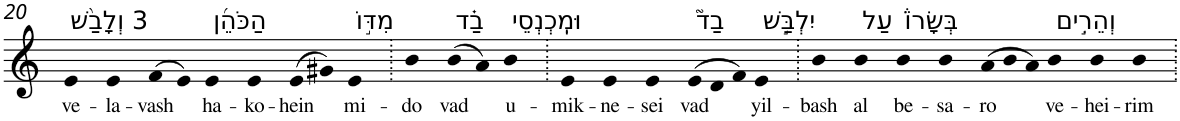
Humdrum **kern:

**kern	**text
*part1	*part1
*staff1	*staff1
*I"Piano	*
*I'Pno	*
!!LO:PB:g=z
*clefG2	*
*k[]	*
=20	=20
!LO:TX:a:t=3 וְלָבַ֨שׁ	!
!	!LO:LY:b
4e	ve-
!	!LO:LY:b
4e	-la-
!	!LO:LY:b
(>8f	-vash
8e)	.
!LO:TX:a:t=הַכֹּהֵ֜ן	!
!	!LO:LY:b
4e	ha-
!	!LO:LY:b
4e	-ko-
!	!LO:LY:b
(>8e	-hein
8g#X)	.
!LO:TX:a:t=מִדּ֣וֹ	!
!	!LO:LY:b
4e	mi-
=21.	=21.
!	!LO:LY:b
4b	-do
!LO:TX:a:t=בַ֗ד	!
!	!LO:LY:b
(>8b	vad
8a)	.
!LO:TX:a:t=וּמִֽכְנְסֵי	!
!	!LO:LY:b
4b	u-
=22.	=22.
!	!LO:LY:b
4e	-mik-
!	!LO:LY:b
4e	-ne-
!	!LO:LY:b
4e	-sei
*Xtuplet	*
!LO:TX:a:t=בַד֮	!
!	!LO:LY:b
(>12e	vad
12d	.
12f)	.
!LO:TX:a:t=יִלְבַּ֣שׁ	!
!	!LO:LY:b
4e	yil-
=23.	=23.
!	!LO:LY:b
4b	-bash
!LO:TX:a:t=עַל	!
!	!LO:LY:b
4b	al
!LO:TX:a:t=בְּשָׂרוֹ֒	!
!	!LO:LY:b
4b	be-
!	!LO:LY:b
4b	-sa-
!	!LO:LY:b
(>12a	-ro
12b	.
12a)	.
!LO:TX:a:t=וְהֵרִ֣ים	!
!	!LO:LY:b
4b	ve-
!	!LO:LY:b
4b	-hei-
!	!LO:LY:b
4b	-rim
=.	=.
*-	*-
